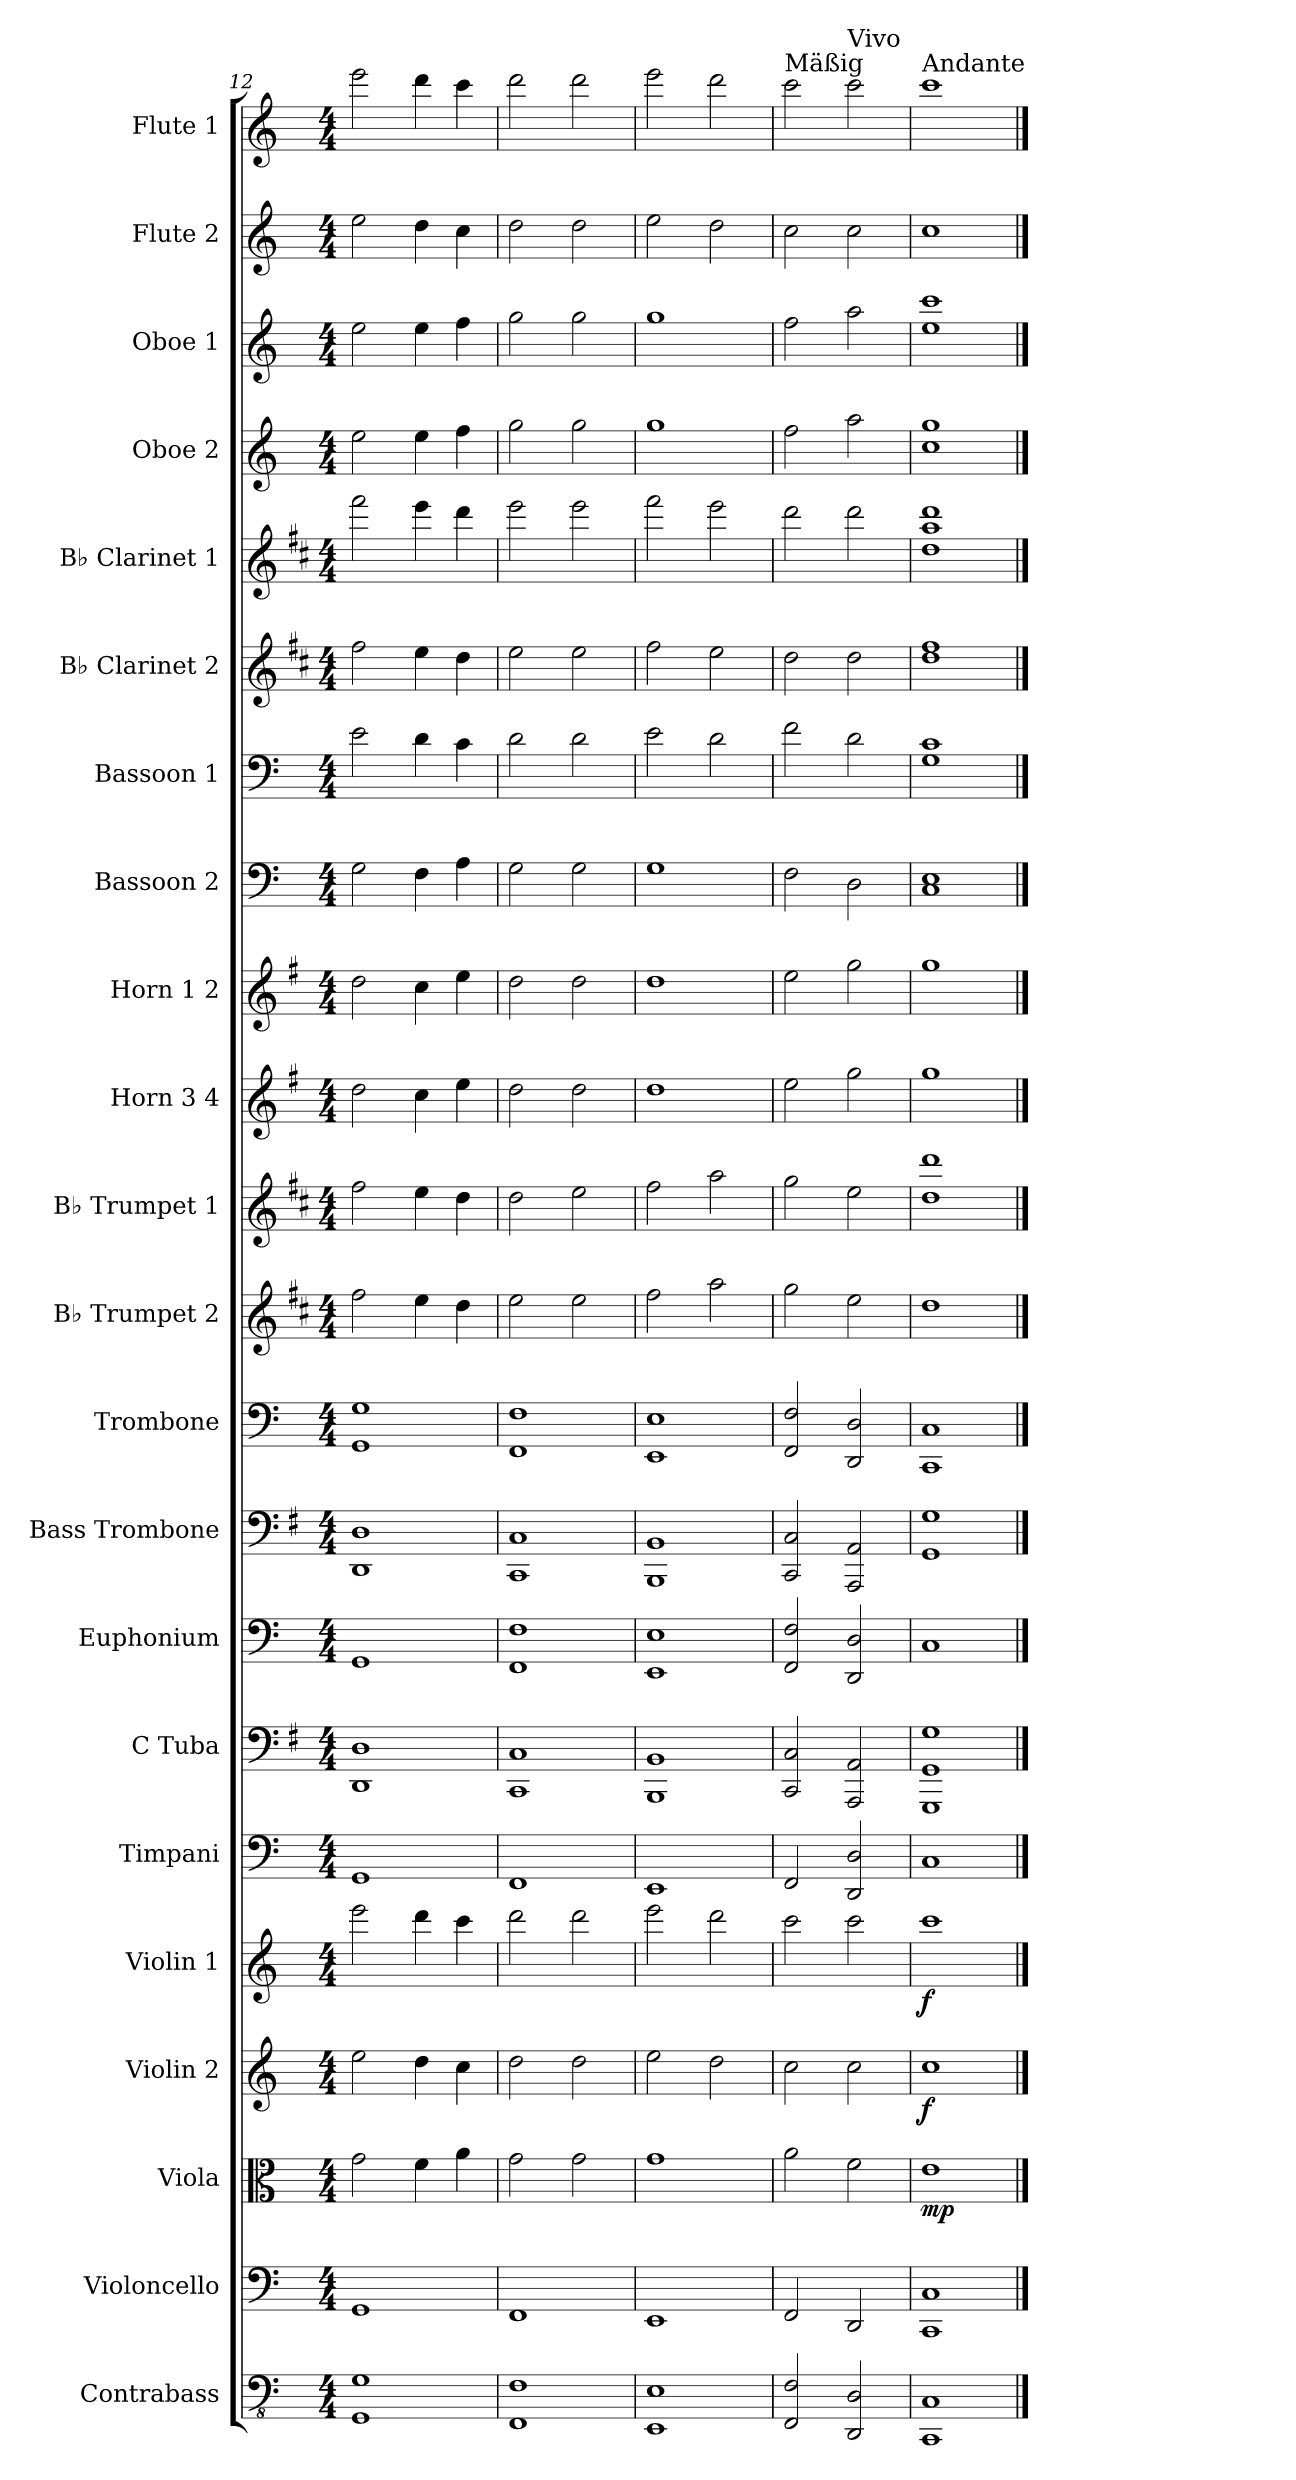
**kern	**kern	**kern	**dynam	**kern	**dynam	**kern	**dynam	**kern	**kern	**kern	**kern	**kern	**kern	**kern	**kern	**kern	**kern	**kern	**kern	**kern	**kern	**kern	**kern	**kern
*part22	*part21	*part20	*part20	*part19	*part19	*part18	*part18	*part17	*part16	*part15	*part14	*part13	*part12	*part11	*part10	*part9	*part8	*part7	*part6	*part5	*part4	*part3	*part2	*part1
*staff22	*staff21	*staff20	*staff20	*staff19	*staff19	*staff18	*staff18	*staff17	*staff16	*staff15	*staff14	*staff13	*staff12	*staff11	*staff10	*staff9	*staff8	*staff7	*staff6	*staff5	*staff4	*staff3	*staff2	*staff1
*I"Contrabass	*I"Violoncello	*I"Viola	*	*I"Violin 2	*	*I"Violin 1	*	*I"Timpani	*I"C Tuba	*I"Euphonium	*I"Bass Trombone	*I"Trombone	*I"B♭ Trumpet 2	*I"B♭ Trumpet 1	*I"Horn 3 4	*I"Horn 1 2	*I"Bassoon 2	*I"Bassoon 1	*I"B♭ Clarinet 2	*I"B♭ Clarinet 1	*I"Oboe 2	*I"Oboe 1	*I"Flute 2	*I"Flute 1
*I'Cbs.	*I'Vlc.	*I'Vla.	*	*I'Vln. 2	*	*I'Vln. 1	*	*I'Timp.	*I'C Tu.	*I'Eu.	*I'B. Trb.	*I'Trb.	*I'B♭ Tpt. 2	*I'B♭ Tpt. 1	*I'Hn. 3 4	*I'Hn. 1 2	*I'Bsn. 2	*I'Bsn. 1	*I'B♭ Cl. 2	*I'B♭ Cl. 1	*I'Ob. 2	*I'Ob. 1	*I'Fl. 2	*I'Fl. 1
!!LO:PB:g=z
*clefFv4	*clefF4	*clefC3	*	*clefG2	*	*clefG2	*	*clefF4	*clefF4	*clefF4	*clefF4	*clefF4	*clefG2	*clefG2	*clefG2	*clefG2	*clefF4	*clefF4	*clefG2	*clefG2	*clefG2	*clefG2	*clefG2	*clefG2
*	*	*	*	*	*	*	*	*	*ITrd4c7	*	*ITrd4c7	*	*ITrd1c2	*ITrd1c2	*ITrd4c7	*ITrd4c7	*	*	*ITrd1c2	*ITrd1c2	*	*	*	*
*k[]	*k[]	*k[]	*	*k[]	*	*k[]	*	*k[]	*k[]	*k[]	*k[]	*k[]	*k[]	*k[]	*k[]	*k[]	*k[]	*k[]	*k[]	*k[]	*k[]	*k[]	*k[]	*k[]
*C:	*C:	*C:	*	*C:	*	*C:	*	*C:	*C:	*C:	*C:	*C:	*C:	*C:	*C:	*C:	*C:	*C:	*C:	*C:	*C:	*C:	*C:	*C:
*M4/4	*M4/4	*M4/4	*	*M4/4	*	*M4/4	*	*M4/4	*M4/4	*M4/4	*M4/4	*M4/4	*M4/4	*M4/4	*M4/4	*M4/4	*M4/4	*M4/4	*M4/4	*M4/4	*M4/4	*M4/4	*M4/4	*M4/4
=12	=12	=12	=12	=12	=12	=12	=12	=12	=12	=12	=12	=12	=12	=12	=12	=12	=12	=12	=12	=12	=12	=12	=12	=12
1GGG 1GG	1GG	2g\	.	2ee\	.	2eee\	.	1GG	1GGG 1GG	1GG	1GGG 1GG	1GG 1G	2ee\	2ee\	2g\	2g\	2G\	2e\	2ee\	2eee\	2ee\	2ee\	2ee\	2eee\
.	.	4f\	.	4dd\	.	4ddd\	.	.	.	.	.	.	4dd\	4dd\	4f\	4f\	4F\	4d\	4dd\	4ddd\	4ee\	4ee\	4dd\	4ddd\
.	.	4a\	.	4cc\	.	4ccc\	.	.	.	.	.	.	4cc\	4cc\	4a\	4a\	4A\	4c\	4cc\	4ccc\	4ff\	4ff\	4cc\	4ccc\
=13	=13	=13	=13	=13	=13	=13	=13	=13	=13	=13	=13	=13	=13	=13	=13	=13	=13	=13	=13	=13	=13	=13	=13	=13
1FFF 1FF	1FF	2g\	.	2dd\	.	2ddd\	.	1FF	1FFF 1FF	1FF 1F	1FFF 1FF	1FF 1F	2dd\	2cc\	2g\	2g\	2G\	2d\	2dd\	2ddd\	2gg\	2gg\	2dd\	2ddd\
.	.	2g\	.	2dd\	.	2ddd\	.	.	.	.	.	.	2dd\	2dd\	2g\	2g\	2G\	2d\	2dd\	2ddd\	2gg\	2gg\	2dd\	2ddd\
=14	=14	=14	=14	=14	=14	=14	=14	=14	=14	=14	=14	=14	=14	=14	=14	=14	=14	=14	=14	=14	=14	=14	=14	=14
1EEE 1EE	1EE	1g	.	2ee\	.	2eee\	.	1EE	1EEE 1EE	1EE 1E	1EEE 1EE	1EE 1E	2ee\	2ee\	1g	1g	1G	2e\	2ee\	2eee\	1gg	1gg	2ee\	2eee\
.	.	.	.	2dd\	.	2ddd\	.	.	.	.	.	.	2gg\	2gg\	.	.	.	2d\	2dd\	2ddd\	.	.	2dd\	2ddd\
=15	=15	=15	=15	=15	=15	=15	=15	=15	=15	=15	=15	=15	=15	=15	=15	=15	=15	=15	=15	=15	=15	=15	=15	=15
!	!	!	!	!	!	!	!	!	!	!	!	!	!	!	!	!	!	!	!	!	!	!	!	!LO:TX:a:t=Mäßig
2FFF/ 2FF/	2FF/	2a\	.	2cc\	.	2ccc\	.	2FF/	2FFF/ 2FF/	2FF/ 2F/	2FFF/ 2FF/	2FF/ 2F/	2ff\	2ff\	2a\	2a\	2F\	2f\	2cc\	2ccc\	2ff\	2ff\	2cc\	2ccc\
!	!	!	!	!	!	!	!	!	!	!	!	!	!	!	!	!	!	!	!	!	!	!	!	!LO:TX:a:t=Vivo
2DDD/ 2DD/	2DD/	2f\	.	2cc\	.	2ccc\	.	2DD/ 2D/	2DDD/ 2DD/	2DD/ 2D/	2DDD/ 2DD/	2DD/ 2D/	2dd\	2dd\	2cc\	2cc\	2D\	2d\	2cc\	2ccc\	2aa\	2aa\	2cc\	2ccc\
=16	=16	=16	=16	=16	=16	=16	=16	=16	=16	=16	=16	=16	=16	=16	=16	=16	=16	=16	=16	=16	=16	=16	=16	=16
!	!	!	!	!	!	!	!	!	!	!	!	!	!	!	!	!	!	!	!	!	!	!	!	!LO:TX:a:t=Andante
!	!	!	!LO:DY:b	!	!LO:DY:b	!	!LO:DY:b	!	!	!	!	!	!	!	!	!	!	!	!	!	!	!	!	!
1CCC 1CC	1CC 1C	1e	mp	1cc	f	1ccc	f	1C	1CCC 1CC 1C	1C	1CC 1C	1CC 1C	1cc	1cc 1ccc	1cc	1cc	1C 1E	1G 1c	1cc 1ee	1cc 1gg 1ccc	1cc 1gg	1ee 1ccc	1cc	1ccc
==	==	==	==	==	==	==	==	==	==	==	==	==	==	==	==	==	==	==	==	==	==	==	==	==
*-	*-	*-	*-	*-	*-	*-	*-	*-	*-	*-	*-	*-	*-	*-	*-	*-	*-	*-	*-	*-	*-	*-	*-	*-
